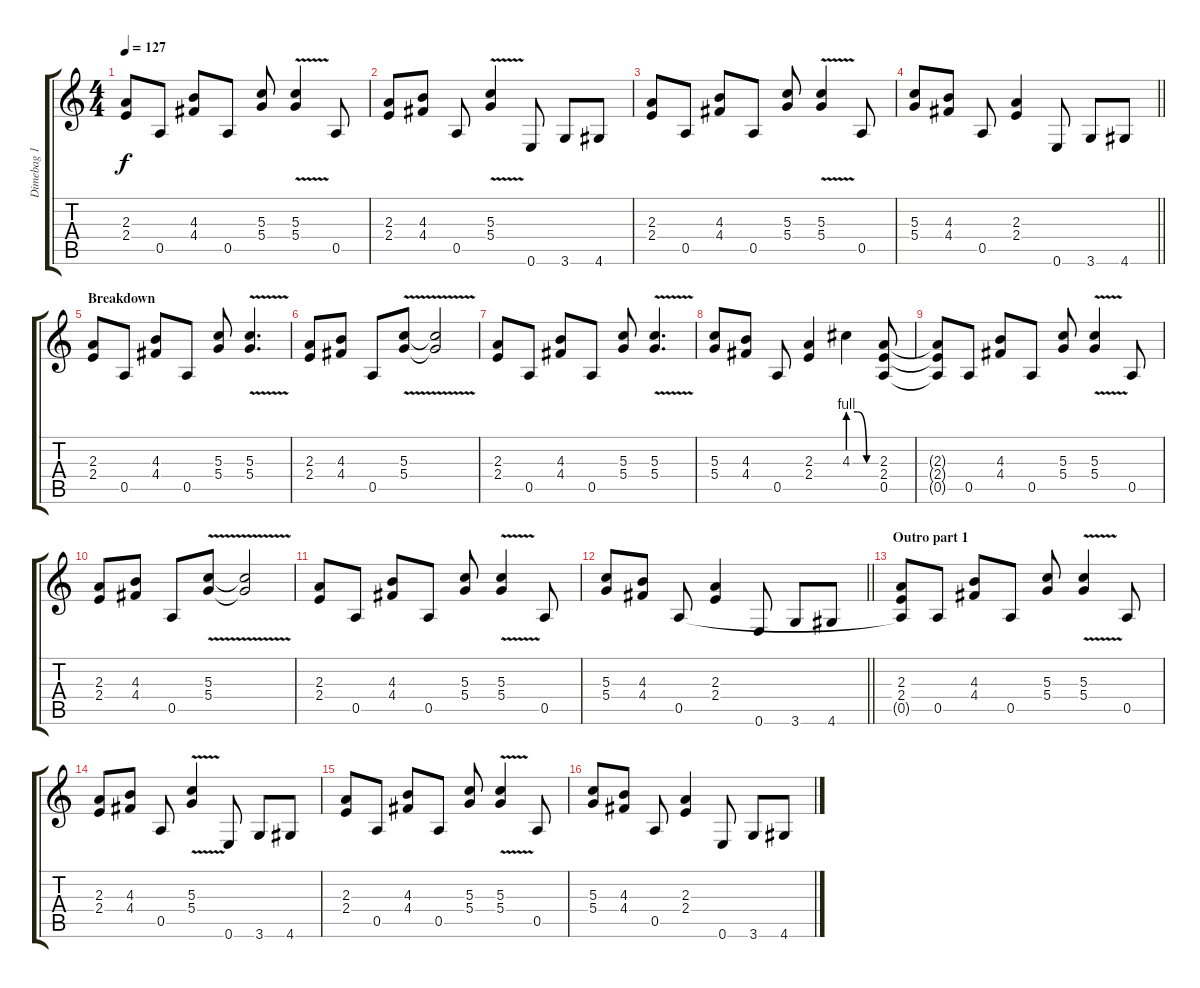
\track ("Dimebag 1" "Dimebag 1") {instrument overdrivenguitar}
\staff {score tabs}
\tuning (E4 B3 G3 D3 A2 E2) {hide}
\ts (4 4)
\tempo 127
\clef g2
\ks c
(2.3 2.4).8{dy f} 0.5.8 (4.3 4.4).8 0.5.8 (5.3 5.4).8 (5.3{v} 5.4{v}).4 0.5.8 |
(2.3 2.4).8 (4.3 4.4).8 0.5.8 (5.3{v} 5.4).4 0.6.8 3.6.8 4.6.8 |
(2.3 2.4).8 0.5.8 (4.3 4.4).8 0.5.8 (5.3 5.4).8 (5.3{v} 5.4{v}).4 0.5.8 |
\barLineRight lightlight
(5.3 5.4).8 (4.3 4.4).8 0.5.8 (2.3 2.4).4 0.6.8 3.6.8 4.6.8 |
\section ("" "Breakdown")
(2.3 2.4).8 0.5.8 (4.3 4.4).8 0.5.8 (5.3 5.4).8 (5.3{v} 5.4{v}).4{d} |
(2.3 2.4).8 (4.3 4.4).8 0.5.8 (5.3{v} 5.4{v}).8 (5.3{t} 5.4{t}).2 |
(2.3 2.4).8 0.5.8 (4.3 4.4).8 0.5.8 (5.3 5.4).8 (5.3{v} 5.4{v}).4{d} |
(5.3 5.4).8 (4.3 4.4).8 0.5.8 (2.3 2.4).4 4.3{be (custom 0 4 20 4 40 0 60 0)}.4 (2.3 2.4 0.5).8 |
(2.3{t} 2.4{t} 0.5{t}).8 0.5.8 (4.3 4.4).8 0.5.8 (5.3 5.4).8 (5.3{v} 5.4{v}).4 0.5.8 |
(2.3 2.4).8 (4.3 4.4).8 0.5.8 (5.3{v} 5.4{v}).8 (5.3{t} 5.4{t}).2 |
(2.3 2.4).8 0.5.8 (4.3 4.4).8 0.5.8 (5.3 5.4).8 (5.3{v} 5.4{v}).4 0.5.8 |
\barLineRight lightlight
(5.3 5.4).8 (4.3 4.4).8 0.5.8 (2.3 2.4).4 0.6.8 3.6.8 4.6.8 |
\section ("" "Outro part 1")
(2.3 2.4 0.5{t}).8 0.5.8 (4.3 4.4).8 0.5.8 (5.3 5.4).8 (5.3{v} 5.4{v}).4 0.5.8 |
(2.3 2.4).8 (4.3 4.4).8 0.5.8 (5.3{v} 5.4{v}).4 0.6.8 3.6.8 4.6.8 |
(2.3 2.4).8 0.5.8 (4.3 4.4).8 0.5.8 (5.3 5.4).8 (5.3{v} 5.4{v}).4 0.5.8 |
(5.3 5.4).8 (4.3 4.4).8 0.5.8 (2.3 2.4).4 0.6.8 3.6.8 4.6.8
